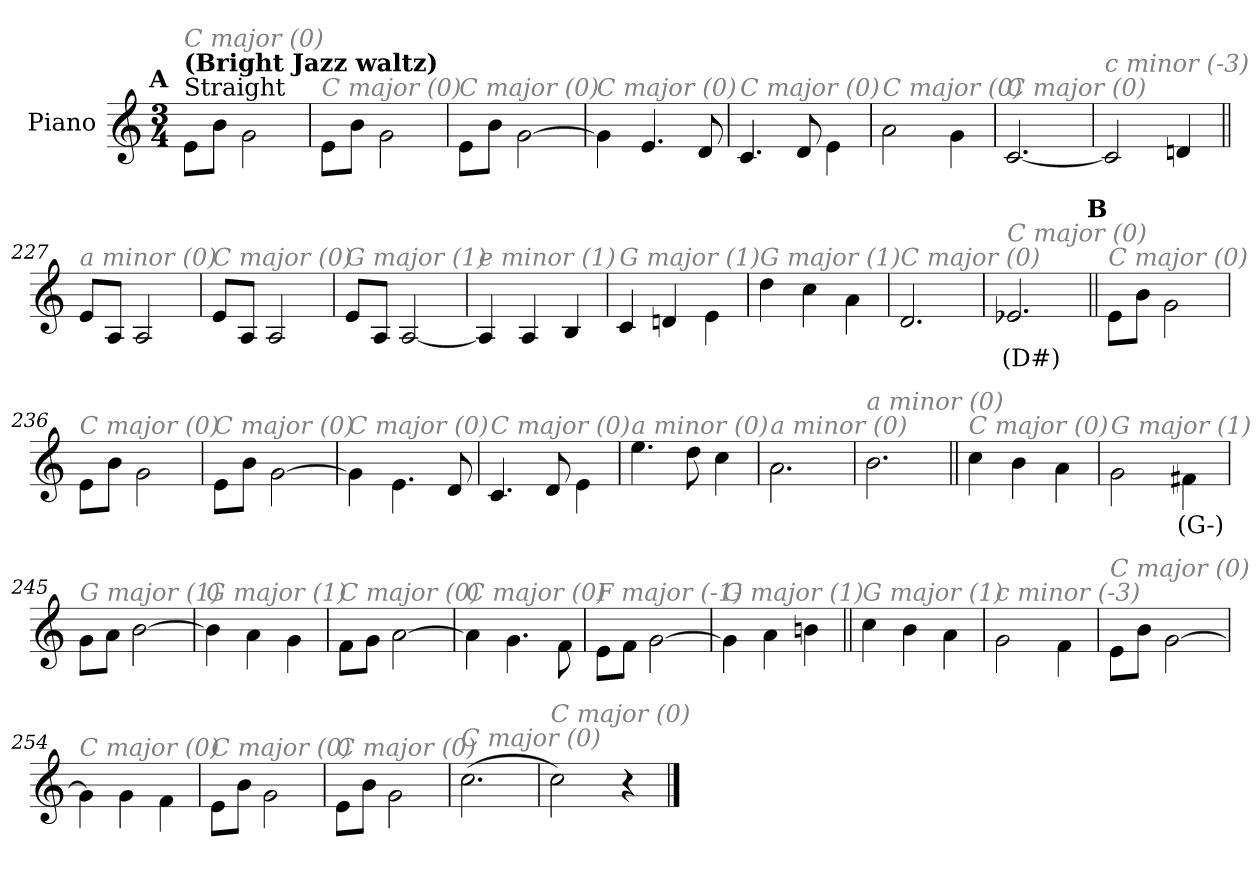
**kern	**text
*part1	*part1
*staff1	*staff1
*I"Piano	*
*I'Pno.	*
*clefG2	*
*k[]	*
*M3/4	*
!!LO:REH:place=s1:a:enc=none:fs=14:t=A
=1	=1
!LO:TX:a:t=Straight	!
!LO:TX:a:B:t=(Bright Jazz waltz)	!
!LO:TX:i:color=#808080:t=C major (0)	!
8e\L	.
8b\J	.
2g\	.
=220	=220
!LO:TX:i:color=#808080:t=C major (0)	!
8e\L	.
8b\J	.
2g\	.
=221	=221
!LO:TX:i:color=#808080:t=C major (0)	!
8e\L	.
8b\J	.
[2g\	.
=222	=222
!LO:TX:i:color=#808080:t=C major (0)	!
4g\]	.
4.e/	.
8d/	.
!!LO:LB:g=z
=223	=223
!LO:TX:i:color=#808080:t=C major (0)	!
4.c/	.
8d/	.
4e\	.
=224	=224
!LO:TX:i:color=#808080:t=C major (0)	!
2a\	.
4g\	.
=225	=225
!LO:TX:i:color=#808080:t=C major (0)	!
[2.c/	.
=226	=226
!LO:TX:i:color=#808080:t=c minor (-3)	!
2cn/]	.
4dn/	.
!!LO:LB:g=z
=227||	=227||
!LO:TX:i:color=#808080:t=a minor (0)	!
8e/L	.
8A/J	.
2A/	.
=228	=228
!LO:TX:i:color=#808080:t=C major (0)	!
8e/L	.
8A/J	.
2A/	.
=229	=229
!LO:TX:i:color=#808080:t=G major (1)	!
8e/L	.
8A/J	.
[2A/	.
=230	=230
!LO:TX:i:color=#808080:t=e minor (1)	!
4A/]	.
4A/	.
4B/	.
!!LO:LB:g=z
=231	=231
!LO:TX:i:color=#808080:t=G major (1)	!
4c/	.
4dn/	.
4e\	.
=232	=232
!LO:TX:i:color=#808080:t=G major (1)	!
4dd\	.
4cc\	.
4a\	.
=233	=233
!LO:TX:i:color=#808080:t=C major (0)	!
2.d/	.
=234	=234
!LO:TX:i:color=#808080:t=C major (0)	!
2.e-Xi/	(D#)
!!LO:LB:g=z
!!LO:REH:place=s1:a:enc=none:fs=14:t=B
=235||	=235||
!LO:TX:i:color=#808080:t=C major (0)	!
8e\L	.
8b\J	.
2g\	.
=236	=236
!LO:TX:i:color=#808080:t=C major (0)	!
8e\L	.
8b\J	.
2g\	.
=237	=237
!LO:TX:i:color=#808080:t=C major (0)	!
8e\L	.
8b\J	.
[2g\	.
=238	=238
!LO:TX:i:color=#808080:t=C major (0)	!
4g\]	.
4.e\	.
8d/	.
!!LO:LB:g=z
=239	=239
!LO:TX:i:color=#808080:t=C major (0)	!
4.c/	.
8d/	.
4e\	.
=240	=240
!LO:TX:i:color=#808080:t=a minor (0)	!
4.ee\	.
8dd\	.
4cc\	.
=241	=241
!LO:TX:i:color=#808080:t=a minor (0)	!
2.a\	.
=242	=242
!LO:TX:i:color=#808080:t=a minor (0)	!
2.b\	.
!!LO:LB:g=z
=243||	=243||
!LO:TX:i:color=#808080:t=C major (0)	!
4cc\	.
4b\	.
4a\	.
=244	=244
!LO:TX:i:color=#808080:t=G major (1)	!
2g\	.
4f#Xi\	(G-)
=245	=245
!LO:TX:i:color=#808080:t=G major (1)	!
8g\L	.
8a\J	.
[2b\	.
=246	=246
!LO:TX:i:color=#808080:t=G major (1)	!
4b\]	.
4a\	.
4g\	.
!!LO:LB:g=z
=247	=247
!LO:TX:i:color=#808080:t=C major (0)	!
8f\L	.
8g\J	.
[2a\	.
=248	=248
!LO:TX:i:color=#808080:t=C major (0)	!
4a\]	.
4.g\	.
8f\	.
=249	=249
!LO:TX:i:color=#808080:t=F major (-1)	!
8e\L	.
8f\J	.
[2g\	.
=250	=250
!LO:TX:i:color=#808080:t=G major (1)	!
4g\]	.
4a\	.
4bn\	.
!!LO:LB:g=z
=251||	=251||
!LO:TX:i:color=#808080:t=G major (1)	!
4cc\	.
4b\	.
4a\	.
=252	=252
!LO:TX:i:color=#808080:t=c minor (-3)	!
2g\	.
4f\	.
=253	=253
!LO:TX:i:color=#808080:t=C major (0)	!
8e\L	.
8b\J	.
[2g\	.
=254	=254
!LO:TX:i:color=#808080:t=C major (0)	!
4g\]	.
4g\	.
4f\	.
!!LO:LB:g=z
=255	=255
!LO:TX:i:color=#808080:t=C major (0)	!
8e\L	.
8b\J	.
2g\	.
=256	=256
!LO:TX:i:color=#808080:t=C major (0)	!
8e\L	.
8b\J	.
2g\	.
=257	=257
!LO:TX:i:color=#808080:t=C major (0)	!
(>2.cc\	.
=258	=258
!LO:TX:i:color=#808080:t=C major (0)	!
2cc\)	.
4r	.
==	==
*-	*-
